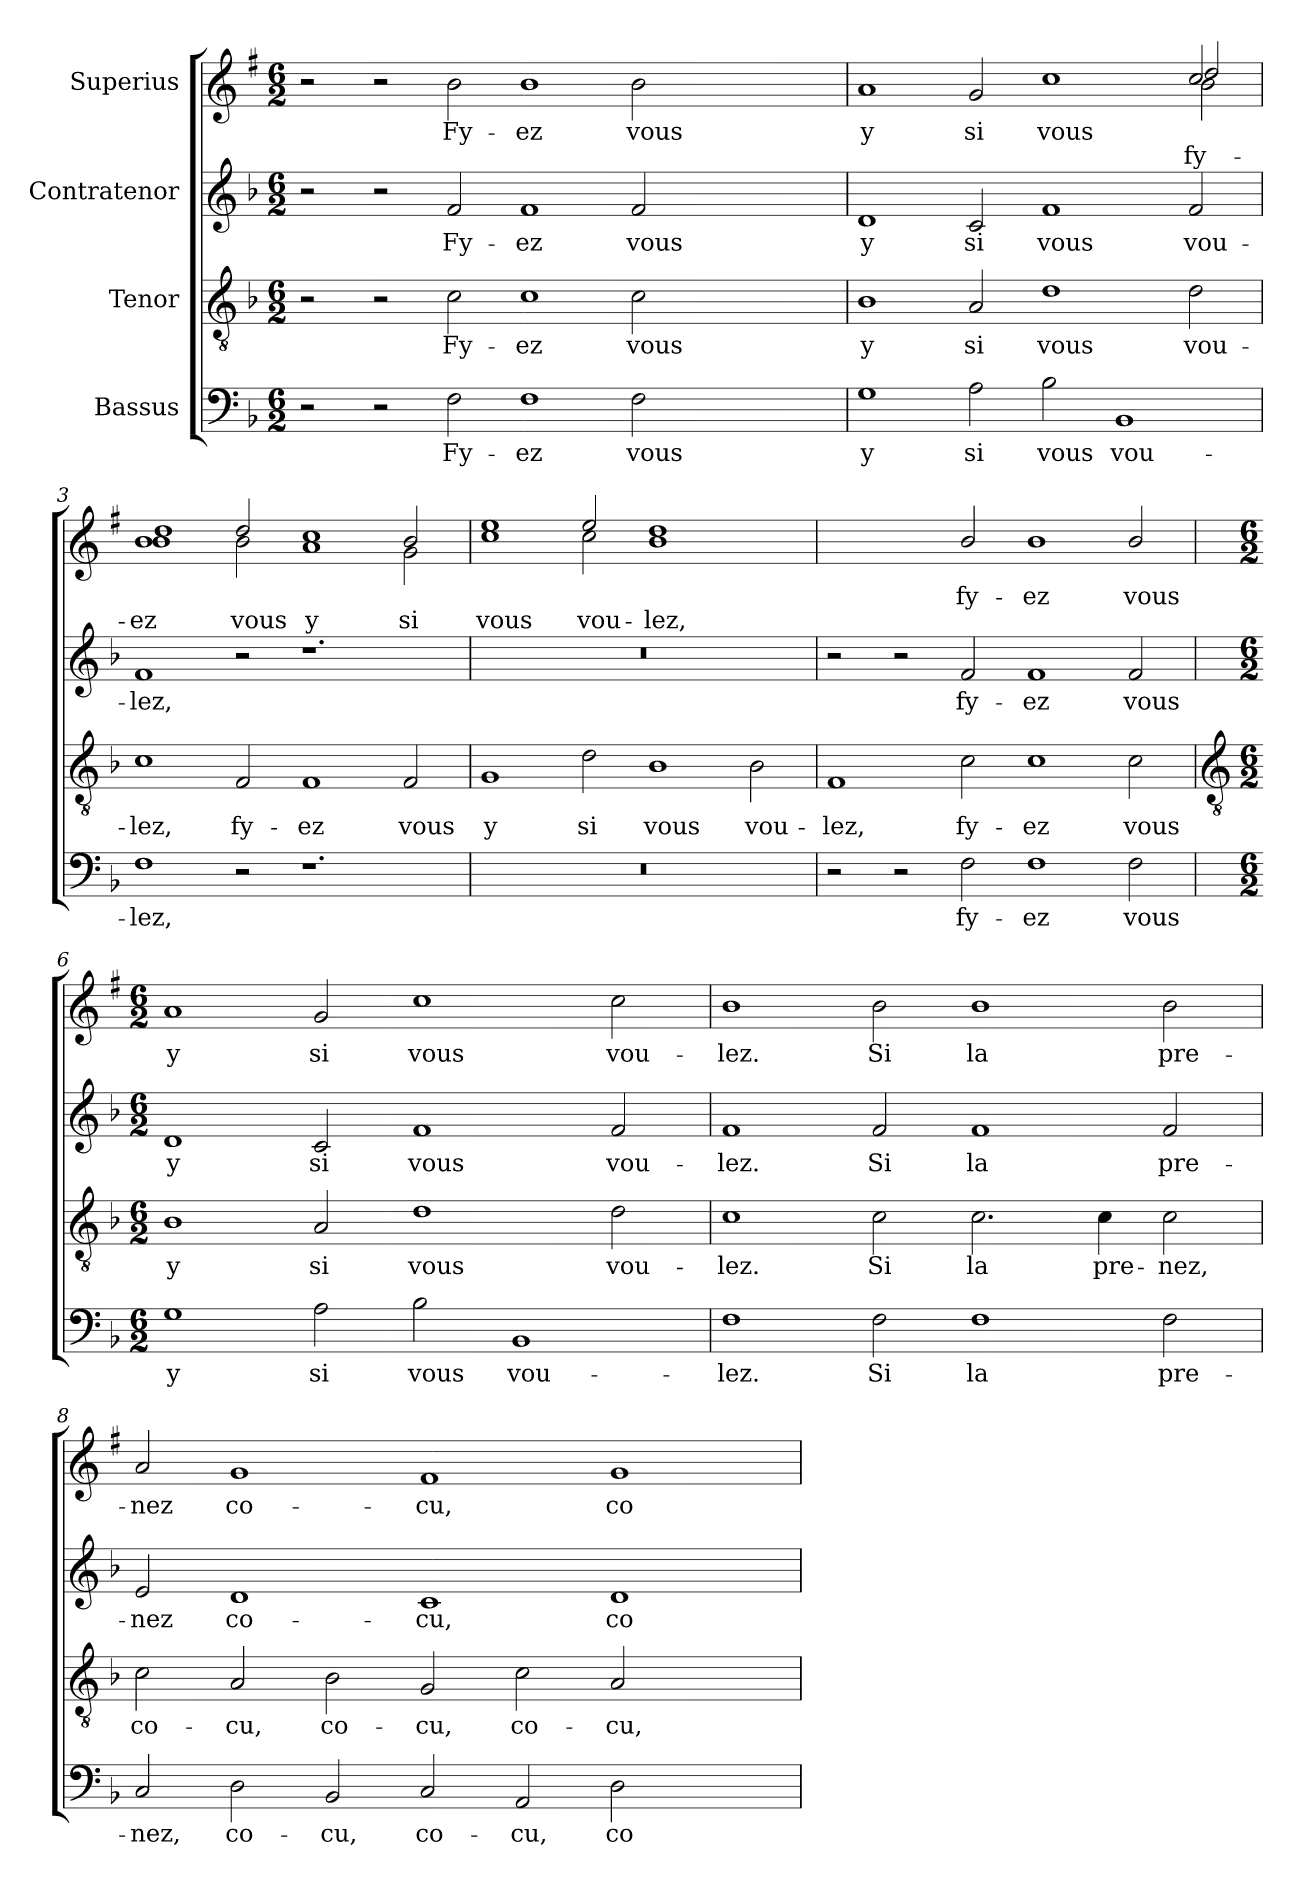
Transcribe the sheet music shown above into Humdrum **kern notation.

**kern	**text	**kern	**text	**kern	**text	**kern	**text	**text
*part4	*part4	*part3	*part3	*part2	*part2	*part1	*part1	*part1
*staff4	*staff4	*staff3	*staff3	*staff2	*staff2	*staff1	*staff1	*staff1
*I"Bassus	*	*I"Tenor	*	*I"Contratenor	*	*I"Superius	*	*
*clefF4	*	*clefGv2	*	*clefG2	*	*clefG2	*	*
*	*	*	*	*	*	*ITrd1c2	*	*
*k[b-]	*	*k[b-]	*	*k[b-]	*	*k[b-]	*	*
*F:	*	*F:	*	*F:	*	*F:	*	*
*M6/2	*	*M6/2	*	*M6/2	*	*M6/2	*	*
=1	=1	=1	=1	=1	=1	=1	=1	=1
*	*	*	*	*	*	*^	*	*
*	*	*	*	*	*	*	*^	*	*
2r	.	2r	.	2r	.	2r	2ryy	2ryy	.	.
2r	.	2r	.	2r	.	2r	2ryy	2ryy	.	.
!	!LO:LY:b	!	!LO:LY:b	!	!LO:LY:b	!	!	!	!LO:LY:b	!
2F	Fy-	2c	Fy-	2f	Fy-	2a	2ryy	2ryy	Fy-	.
!	!LO:LY:b	!	!LO:LY:b	!	!LO:LY:b	!	!LO:N:vis=0	!LO:N:vis=0	!LO:LY:b	!
1F	-ez	1c	-ez	1f	-ez	1a	0.ryy	0.ryy	-ez	.
!	!LO:LY:b	!	!LO:LY:b	!	!LO:LY:b	!	!	!	!LO:LY:b	!
2F	vous	2c	vous	2f	vous	2a	.	.	vous	.
1.ryy	.	1.ryy	.	1.ryy	.	1.ryy	.	.	.	.
=2	=2	=2	=2	=2	=2	=2	=2	=2	=2	=2
!	!LO:LY:b	!	!LO:LY:b	!	!LO:LY:b	!	!	!	!LO:LY:b	!
1G	y	1B-	y	1d	y	1g	1ryy	1ryy	y	.
!	!LO:LY:b	!	!LO:LY:b	!	!LO:LY:b	!	!	!	!LO:LY:b	!
2A	si	2A	si	2c	si	2f	2ryy	2ryy	si	.
!	!LO:LY:b	!	!LO:LY:b	!	!LO:LY:b	!	!	!	!LO:LY:b	!
2B-	vous	1d	vous	1f	vous	1b-	1ryy	1ryy	vous	.
!	!LO:LY:b	!	!	!	!	!	!	!	!	!
1BB-	vou-	.	.	.	.	.	.	.	.	.
!	!	!	!LO:LY:b	!	!LO:LY:b	!	!	!	!LO:LY:b	!
!	!	!	!	!	!	!	!	!	!	!LO:LY:b
.	.	2d	vou-	2f	vou-	2b-	2cc/	2a\	.	-fy-
=3	=3	=3	=3	=3	=3	=3	=3	=3	=3	=3
!	!LO:LY:b	!	!LO:LY:b	!	!LO:LY:b	!	!	!	!LO:LY:b	!
!	!	!	!	!	!	!	!	!	!	!LO:LY:b
1F	-lez,	1c	-lez,	1f	-lez,	1a	1cc/	1a\	.	ez
!	!	!	!LO:LY:b	!	!	!	!	!	!	!LO:LY:b
2r	.	2F	fy-	2r	.	2ryy	2cc/	2a\	.	vous
!	!	!	!LO:LY:b	!	!	!	!	!	!	!LO:LY:b
1.r	.	1F	-ez	1.r	.	1.ryy	1b-/	1g\	.	y
!	!	!	!LO:LY:b	!	!	!	!	!	!	!LO:LY:b
.	.	2F	vous	.	.	.	2a/	2f\	.	si
=4	=4	=4	=4	=4	=4	=4	=4	=4	=4	=4
!	!	!	!LO:LY:b	!	!	!	!	!	!	!LO:LY:b
0.r	.	1G	y	0.r	.	0.ryy	1dd/	1b-\	.	vous
!	!	!	!LO:LY:b	!	!	!	!	!	!	!LO:LY:b
.	.	2d	si	.	.	.	2dd/	2b-\	.	vou-
!	!	!	!LO:LY:b	!	!	!	!	!	!	!LO:LY:b
.	.	1B-	vous	.	.	.	1cc/	1a\	.	-lez,
!	!	!	!LO:LY:b	!	!	!	!	!	!	!
.	.	2B-	vou-	.	.	.	2ryy	2ryy	.	.
=5	=5	=5	=5	=5	=5	=5	=5	=5	=5	=5
!	!	!	!LO:LY:b	!	!	!	!	!	!	!
2r	.	1F	-lez,	2r	.	2ryy	0.ryy	0.ryy	.	.
2r	.	.	.	2r	.	2ryy	.	.	.	.
!	!LO:LY:b	!	!LO:LY:b	!	!LO:LY:b	!	!	!	!LO:LY:b	!
2F	fy-	2c	fy-	2f	fy-	2a	.	.	fy-	.
!	!LO:LY:b	!	!LO:LY:b	!	!LO:LY:b	!	!	!	!LO:LY:b	!
1F	-ez	1c	-ez	1f	-ez	1a	.	.	-ez	.
!	!LO:LY:b	!	!LO:LY:b	!	!LO:LY:b	!	!	!	!LO:LY:b	!
2F	vous	2c	vous	2f	vous	2a	.	.	vous	.
*	*	*	*	*	*	*v	*v	*v	*	*
!!LO:LB:g=z
=6	=6	=6	=6	=6	=6	=6	=6	=6
*	*	*clefGv2	*	*	*	*	*	*
*M6/2	*	*M6/2	*	*M6/2	*	*M6/2	*	*
!	!LO:LY:b	!	!LO:LY:b	!	!LO:LY:b	!	!LO:LY:b	!
1G	y	1B-	y	1d	y	1g	y	.
!	!LO:LY:b	!	!LO:LY:b	!	!LO:LY:b	!	!LO:LY:b	!
2A	si	2A	si	2c	si	2f	si	.
!	!LO:LY:b	!	!LO:LY:b	!	!LO:LY:b	!	!LO:LY:b	!
2B-	vous	1d	vous	1f	vous	1b-	vous	.
!	!LO:LY:b	!	!	!	!	!	!	!
1BB-	vou-	.	.	.	.	.	.	.
!	!	!	!LO:LY:b	!	!LO:LY:b	!	!LO:LY:b	!
.	.	2d	vou-	2f	vou-	2b-	vou-	.
=7	=7	=7	=7	=7	=7	=7	=7	=7
!	!LO:LY:b	!	!LO:LY:b	!	!LO:LY:b	!	!LO:LY:b	!
1F	-lez.	1c	-lez.	1f	-lez.	1a	-lez.	.
!	!LO:LY:b	!	!LO:LY:b	!	!LO:LY:b	!	!LO:LY:b	!
2F	Si	2c	Si	2f	Si	2a	Si	.
!	!LO:LY:b	!	!LO:LY:b	!	!LO:LY:b	!	!LO:LY:b	!
1F	la	2.c	la	1f	la	1a	la	.
!	!	!	!LO:LY:b	!	!	!	!	!
.	.	4c	pre-	.	.	.	.	.
!	!LO:LY:b	!	!LO:LY:b	!	!LO:LY:b	!	!LO:LY:b	!
2F	pre-	2c	-nez,	2f	pre-	2a	pre-	.
=8	=8	=8	=8	=8	=8	=8	=8	=8
!	!LO:LY:b	!	!LO:LY:b	!	!LO:LY:b	!	!LO:LY:b	!
2C	-nez,	2c	co-	2e	-nez	2g	-nez	.
!	!LO:LY:b	!	!LO:LY:b	!	!LO:LY:b	!	!LO:LY:b	!
2D	co-	2A	-cu,	1d	co-	1f	co-	.
!	!LO:LY:b	!	!LO:LY:b	!	!	!	!	!
2BB-	-cu,	2B-	co-	.	.	.	.	.
!	!LO:LY:b	!	!LO:LY:b	!	!LO:LY:b	!	!LO:LY:b	!
2C	co-	2G	-cu,	1c	-cu,	1e	-cu,	.
!	!LO:LY:b	!	!LO:LY:b	!	!	!	!	!
2AA	-cu,	2c	co-	.	.	.	.	.
!	!LO:LY:b	!	!LO:LY:b	!	!LO:LY:b	!	!LO:LY:b	!
2D	co-	2A	-cu,	1d	co-	1f	co-	.
2ryy	.	2ryy	.	.	.	.	.	.
=	=	=	=	=	=	=	=	=
*-	*-	*-	*-	*-	*-	*-	*-	*-
